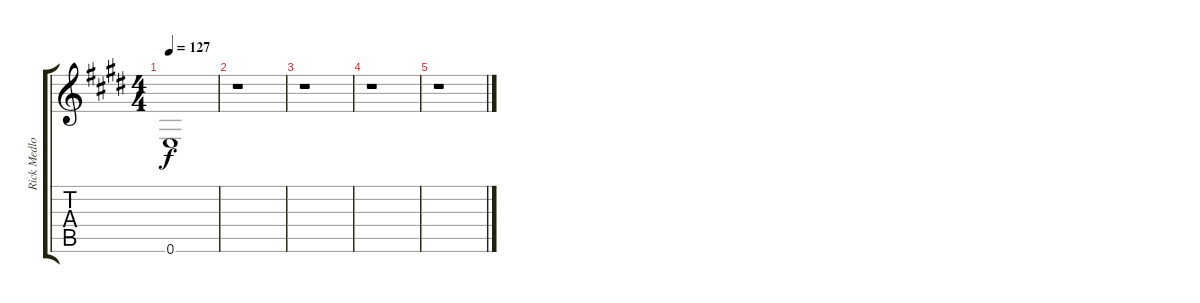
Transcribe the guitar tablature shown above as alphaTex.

\track ("Rick Medlocke Guitar" "Rick Medlo") {instrument overdrivenguitar}
\staff {score tabs}
\tuning (E4 B3 G3 D3 A2 E2) {hide}
\ts (4 4)
\tempo 127
\clef g2
\ks e
0.6{t}.1{dy f} |
r.1 |
r.1 |
r.1 |
r.1
